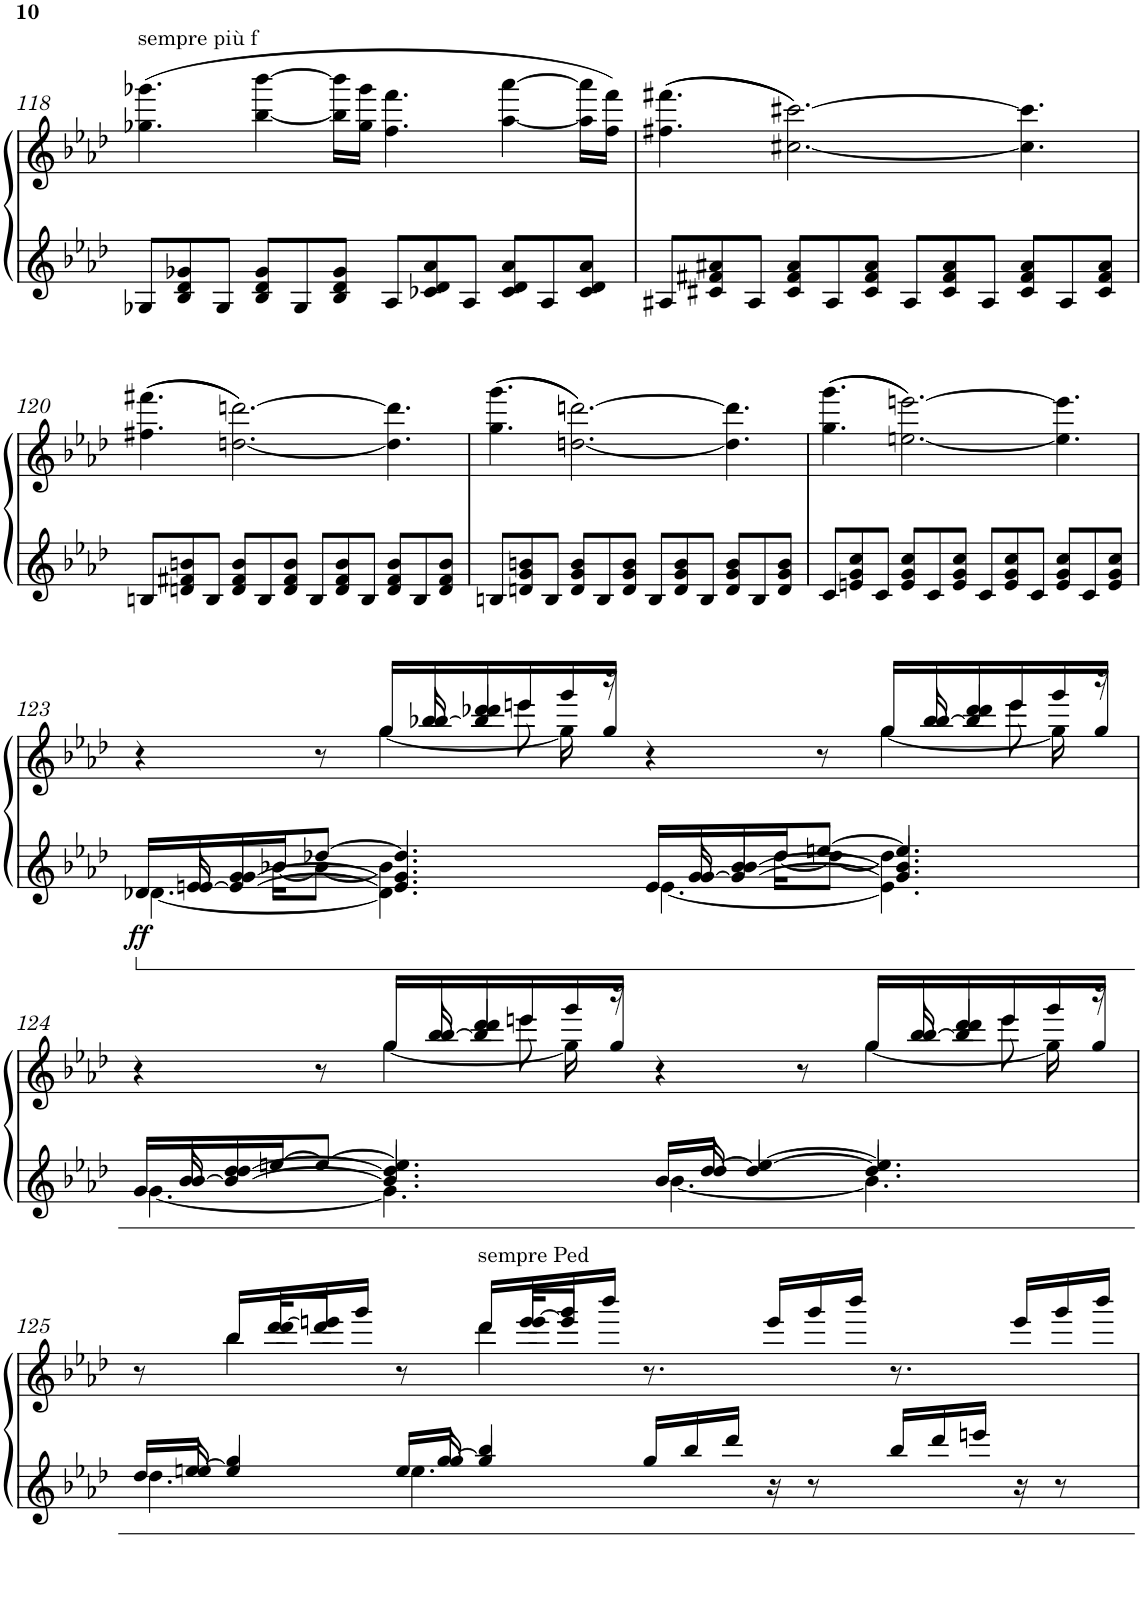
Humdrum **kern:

**kern	**kern	**dynam
*part1	*part1	*part1
*staff2	*staff1	*staff1/2
*I"Piano	*	*
*I'Pno	*	*
!!LO:PB:g=z
*clefG2	*clefG2	*
*k[b-e-a-d-]	*k[b-e-a-d-]	*
*A-:	*A-:	*
*M12/8	*M12/8	*
=118	=118	=118
!	!LO:TX:a:t=sempre più f	!
8G-X/L	(>4.gg-X\ 4.ggg-X\	.
8B-/ 8d-/ 8g-X/	.	.
8G-/J	.	.
8B-/ 8d-/ 8g-/L	[4bb-\ [4bbb-\	.
8G-/	.	.
8B-/ 8d-/ 8g-/J	16bb-\] 16bbb-\]LL	.
.	16gg-\ 16ggg-\JJ	.
8A-/L	4.ff\ 4.fff\	.
8c-X/ 8d-/ 8a-/	.	.
8A-/J	.	.
8c-/ 8d-/ 8a-/L	[4aa-\ [4aaa-\	.
8A-/	.	.
8c-/ 8d-/ 8a-/J	16aa-\] 16aaa-\]LL	.
.	16ff\ 16fff\JJ)	.
=119	=119	=119
8A#X/L	(>(>4.ff#X\ 4.fff#X\	.
8c#X/ 8f#X/ 8a#X/	.	.
8A#/J	.	.
8c#/ 8f#/ 8a#/L	[2.cc#X\ [2.ccc#X\))	.
8A#/	.	.
8c#/ 8f#/ 8a#/J	.	.
8A#/L	.	.
8c#/ 8f#/ 8a#/	.	.
8A#/J	.	.
8c#/ 8f#/ 8a#/L	4.cc#\] 4.ccc#\]	.
8A#/	.	.
8c#/ 8f#/ 8a#/J	.	.
!!LO:LB:g=z
=120	=120	=120
8Bn/L	(>(>4.ff#X\ 4.fff#X\	.
8dn/ 8f#X/ 8bn/	.	.
8B/J	.	.
8d/ 8f#/ 8b/L	[2.ddn\ [2.dddn\))	.
8B/	.	.
8d/ 8f#/ 8b/J	.	.
8B/L	.	.
8d/ 8f#/ 8b/	.	.
8B/J	.	.
8d/ 8f#/ 8b/L	4.dd\] 4.ddd\]	.
8B/	.	.
8d/ 8f#/ 8b/J	.	.
=121	=121	=121
8Bn/L	(>(>4.gg\ 4.ggg\	.
8dn/ 8g/ 8bn/	.	.
8B/J	.	.
8d/ 8g/ 8b/L	[2.ddn\ [2.dddn\))	.
8B/	.	.
8d/ 8g/ 8b/J	.	.
8B/L	.	.
8d/ 8g/ 8b/	.	.
8B/J	.	.
8d/ 8g/ 8b/L	4.dd\] 4.ddd\]	.
8B/	.	.
8d/ 8g/ 8b/J	.	.
=122	=122	=122
8c/L	(>(>4.gg\ 4.ggg\	.
8en/ 8g/ 8cc/	.	.
8c/J	.	.
8e/ 8g/ 8cc/L	[2.een\ [2.eeen\))	.
8c/	.	.
8e/ 8g/ 8cc/J	.	.
8c/L	.	.
8e/ 8g/ 8cc/	.	.
8c/J	.	.
8e/ 8g/ 8cc/L	4.ee\] 4.eee\]	.
8c/	.	.
8e/ 8g/ 8cc/J	.	.
!!LO:LB:g=z
=123	=123	=123
*^	*^	*
*	*^	*	*^	*
*	*	*^	*	*	*^	*
!	!	!	!	!	!	!	!	!LO:DY:b=2
16d-/LL	[4.d-X\	16ryy	8.ryy	4r	4.ryy	4..ryy	16ryy	ff
*	*	*	*	*	*	*v	*v	*
16en/	.	[16e/	.	.	.	.	.
16g/	.	4e/_ [4g/	.	.	.	.	.
16b-X/J	.	.	[16b-\KL	.	.	.	.
[8dd-X/J	.	.	8b-\J_	8r	.	.	.
4.dd-/]	4.d-\]	4.e/] 4.g/]	4.b-\]	16gg/LL	[4gg\	.	.
.	.	.	.	16bb-X/	.	[16bb-/	.
.	.	.	.	16ddd-X/	.	4bb-/] 4ddd-/	.
*	*	*	*	*	*	*^	*
.	.	.	.	16eeen/	.	.	8eee\	.
.	.	.	.	16ggg/	16gg\]	.	.	.
.	.	.	.	16gg/JJ	16r	.	8ryy	.
16e/LL	[4.e\	16ryy	8.ryy	4r	4.ryy	4..ryy	.	.
*	*	*	*	*	*	*v	*v	*
16g/	.	[16g/	.	.	.	.	.
16b-/	.	4g/_ [4b-/	.	.	.	.	.
16dd-/J	.	.	[16dd-\KL	.	.	.	.
[8een/J	.	.	8dd-\J_	8r	.	.	.
4.ee/]	4.e\]	4.g/] 4.b-/]	4.dd-\]	16gg/LL	[4gg\	.	.
.	.	.	.	16bb-/	.	[16bb-/	.
.	.	.	.	16ddd-/	.	4bb-/] 4ddd-/	.
*	*	*	*	*	*	*^	*
.	.	.	.	16eee/	.	.	8eee\	.
.	.	.	.	16ggg/	16gg\]	.	.	.
.	.	.	.	16gg/JJ	16r	.	16ryy	.
*	*	*v	*v	*	*	*	*	*
!!LO:LB:g=z	!!	!!	!!
=124	=124	=124	=124	=124	=124	=124	=124
16g/LL	[4.g\	16ryy	4r	4.ryy	4..ryy	16ryy	.
*	*	*	*	*	*v	*v	*
16b-/	.	[16b-/	.	.	.	.
16dd-/	.	4b-/_ [4dd-/	.	.	.	.
[16een/J	.	.	.	.	.	.
8ee/J_	.	.	8r	.	.	.
4.ee/]	4.g\]	4.b-/] 4.dd-/]	16gg/LL	[4gg\	.	.
.	.	.	16bb-/	.	[16bb-/	.
.	.	.	16ddd-/	.	4bb-/] 4ddd-/	.
*	*	*	*	*	*^	*
.	.	.	16eeen/	.	.	8eee\	.
.	.	.	16ggg/	16gg\]	.	.	.
.	.	.	16gg/JJ	16r	.	8ryy	.
16b-/LL	[4.b-\	16ryy	4r	4.ryy	4..ryy	.	.
*	*	*	*	*	*v	*v	*
16dd-/JJ	.	[16dd-/	.	.	.	.
[4ee/	.	4dd-/_	.	.	.	.
.	.	.	8r	.	.	.
4.ee/]	4.b-\]	4.dd-/]	16gg/LL	[4gg\	.	.
.	.	.	16bb-/	.	[16bb-/	.
.	.	.	16ddd-/	.	4bb-/] 4ddd-/	.
*	*	*	*	*	*^	*
.	.	.	16eee/	.	.	8eee\	.
.	.	.	16ggg/	16gg\]	.	.	.
.	.	.	16gg/JJ	16r	.	16ryy	.
*	*	*	*	*	*v	*v	*
!!LO:LB:g=z
=125	=125	=125	=125	=125	=125	=125
16dd-/LL	4.dd-\	16ryy	8r	8ryy	8.ryy	.
16een/JJ	.	[16ee/	.	.	.	.
4gg/	.	4ee/]	16bb-/LL	4bb-\	.	.
.	.	.	16ddd-/	.	[16ddd-/KL	.
.	.	.	16eeen/	.	8ddd-/J]	.
.	.	.	16ggg/JJ	.	.	.
16ee/LL	4.ee\	16ryy	8r	8ryy	8.ryy	.
16gg/JJ	.	[16gg/	.	.	.	.
!	!	!	!LO:TX:a:t=sempre Ped	!	!	!
4bb-/	.	4gg/]	16ddd-/LL	4ddd-\	.	.
.	.	.	16eee/	.	[16eee/KL	.
.	.	.	16ggg/	.	8eee/J]	.
.	.	.	16bbb-/JJ	.	.	.
16gg/LL	2.ryy	2.ryy	8.r	2.ryy	2.ryy	.
16bb-/	.	.	.	.	.	.
16ddd-/JJ	.	.	.	.	.	.
16r	.	.	16eee/LL	.	.	.
8r	.	.	16ggg/	.	.	.
.	.	.	16bbb-/JJ	.	.	.
16bb-/LL	.	.	8.r	.	.	.
16ddd-/	.	.	.	.	.	.
16eeen/JJ	.	.	.	.	.	.
16r	.	.	16eee/LL	.	.	.
8r	.	.	16ggg/	.	.	.
.	.	.	16bbb-/JJ	.	.	.
*v	*v	*v	*	*	*	*
*	*v	*v	*v	*
=	=	=
*-	*-	*-
